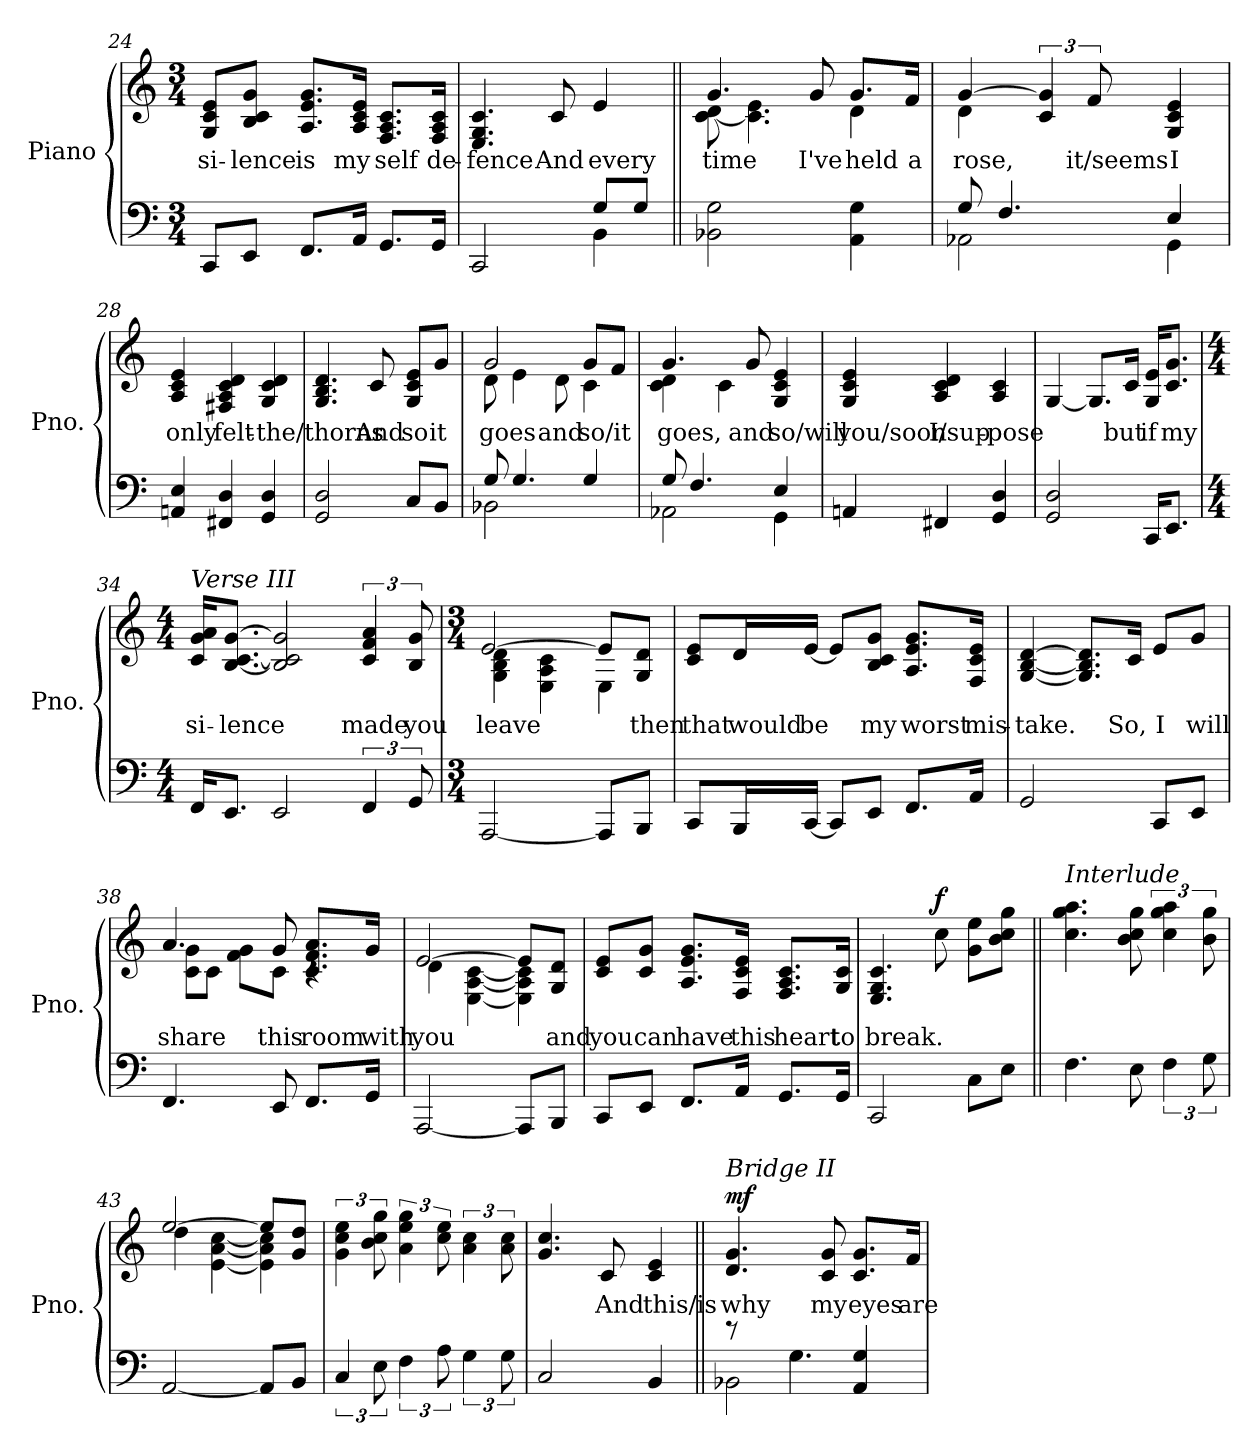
**kern	**kern	**text	**dynam
*part1	*part1	*part1	*part1
*staff2	*staff1	*staff1	*staff1/2
*I"Piano	*	*	*
*I'Pno.	*	*	*
!!LO:LB:g=z
*clefF4	*clefG2	*	*
*k[]	*k[]	*	*
*M3/4	*M3/4	*	*
=24	=24	=24	=24
!	!	!LO:LY:b	!
8CC/L	8G/ 8c/ 8e/L	si-	.
!	!	!LO:LY:b	!
8EE/J	8B/ 8c/ 8g/J	-lence	.
!	!	!LO:LY:b	!
8.FF/L	8.A/ 8.e/ 8.g/L	is	.
!	!	!LO:LY:b	!
16AA/Jk	16A/ 16c/ 16e/Jk	my	.
!	!	!LO:LY:b	!
8.GG/L	8.F/ 8.A/ 8.c/L	self	.
!	!	!LO:LY:b	!
16GG/Jk	16F/ 16A/ 16c/Jk	de-	.
=25	=25	=25	=25
*^	*	*	*
!	!	!	!LO:LY:b	!
2CC/	2ryy	4.E/ 4.G/ 4.c/	-fence	.
!	!	!	!LO:LY:b	!
.	.	8c/	And	.
!	!	!	!LO:LY:b	!
8G/L	4BB\	4e/	every	.
8G/J	.	.	.	.
*v	*v	*	*	*
=26||	=26||	=26||	=26||
!	!LO:TX:a:i:t=Bridge	!	!
!	!	!LO:LY:b	!
*	*^	*	*
2BB-X\ 2G\	4.g/	[8c\ 8d\	time	.
.	.	4.c\] 4.e\	.	.
!	!	!	!LO:LY:b	!
.	8g/	.	I've	.
!	!	!	!LO:LY:b	!
4AA\ 4G\	8.g/L	4d\	held	.
!	!	!	!LO:LY:b	!
.	16f/Jk	.	a	.
=27	=27	=27	=27	=27
*^	*	*	*	*
!	!	!	!	!LO:LY:b	!
8G/	2AA-X\	[4g/	4d\	rose,	.
4.F/	.	.	.	.	.
.	.	6c/ 6g/]	2ryy	.	.
!	!	!	!	!LO:LY:b	!
.	.	12f/	.	it/seems	.
!	!	!	!	!LO:LY:b	!
4E/	4GG\	4G/ 4c/ 4e/	.	I	.
*	*	*v	*v	*	*
!!LO:LB:g=z
=28	=28	=28	=28	=28
!	!	!	!LO:LY:b	!
*v	*v	*	*	*
4AAn/ 4E/	4A/ 4c/ 4e/	only	.
!	!	!LO:LY:b	!
4FF#X/ 4D/	4F#X/ 4A/ 4c/ 4d/	felt-	.
!	!	!LO:LY:b	!
4GG/ 4D/	4G/ 4c/ 4d/	-the/thorns	.
=29	=29	=29	=29
2GG/ 2D/	4.G/ 4.B/ 4.d/	.	.
!	!	!LO:LY:b	!
.	8c/	And	.
!	!	!LO:LY:b	!
8C/L	8G/ 8c/ 8e/L	so	.
!	!	!LO:LY:b	!
8BB/J	8g/J	it	.
=30	=30	=30	=30
*^	*	*	*
!	!	!	!LO:LY:b	!
*	*	*^	*	*
8G/	2BB-X\	8d\	2g/	goes	.
4.G/	.	4e\	.	.	.
!	!	!	!	!LO:LY:b	!
.	.	8d\	.	and	.
!	!	!	!	!LO:LY:b	!
4G/	4ryy	4c\	8g/L	so/it	.
.	.	.	8f/J	.	.
=31	=31	=31	=31	=31	=31
!	!	!	!	!LO:LY:b	!
8G/	2AA-X\	4.g/	4c\ 4d\	goes,	.
4.F/	.	.	.	.	.
.	.	.	4c\	.	.
!	!	!	!	!LO:LY:b	!
.	.	8g/	.	and	.
!	!	!	!	!LO:LY:b	!
4E/	4GG\	4G/ 4c/ 4e/	4ryy	so/will	.
!!LO:PB:g=z
=32	=32	=32	=32	=32	=32
!	!	!	!	!LO:LY:b	!
*v	*v	*	*	*	*
*	*v	*v	*	*
4AAn/	4G/ 4c/ 4e/	you/soon	.
!	!	!LO:LY:b	!
4FF#X/	4A/ 4c/ 4d/	I/sup-	.
!	!	!LO:LY:b	!
4GG/ 4D/	4A/ 4c/	-pose	.
=33	=33	=33	=33
2GG/ 2D/	[4G/	.	.
.	8.G/L]	.	.
!	!	!LO:LY:b	!
.	16c/Jk	but	.
!	!	!LO:LY:b	!
16CC/KL	16G/ 16e/KL	if	.
!	!	!LO:LY:b	!
8.EE/J	8.c/ 8.g/J	my	.
=34	=34	=34	=34
*M4/4	*M4/4	*	*
!	!LO:TX:a:i:t=Verse III	!	!
!	!	!LO:LY:b	!
16FF/KL	16c/ 16g/ 16a/KL	si-	.
!	!	!LO:LY:b	!
8.EE/J	[8.B/ [8.c/ [8.g/J	-lence	.
2EE/	2B/] 2c/] 2g/]	.	.
!	!	!LO:LY:b	!
6FF/	6c/ 6f/ 6a/	made	.
!	!	!LO:LY:b	!
12GG/	12B/ 12g/	you	.
!!LO:LB:g=z
=35	=35	=35	=35
*M3/4	*M3/4	*	*
!	!	!LO:LY:b	!
*	*^	*	*
[2AAA/	[2e/	4G\ 4B\ 4d\	leave	.
.	.	4E\ 4A\ 4c\	.	.
8AAA/L]	8e/L]	4E\	.	.
!	!	!	!LO:LY:b	!
8BBB/J	8G/ 8d/J	.	then	.
*	*v	*v	*	*
=36	=36	=36	=36
!	!	!LO:LY:b	!
8CC/L	8c/ 8e/L	that	.
!	!	!LO:LY:b	!
16BBB/L	16d/L	would	.
!	!	!LO:LY:b	!
[16CC/JJ	[16e/JJ	be	.
8CC/L]	8e/L]	.	.
!	!	!LO:LY:b	!
8EE/J	8B/ 8c/ 8g/J	my	.
!	!	!LO:LY:b	!
8.FF/L	8.A/ 8.e/ 8.g/L	worst	.
!	!	!LO:LY:b	!
16AA/Jk	16F/ 16c/ 16e/Jk	mis-	.
=37	=37	=37	=37
!	!	!LO:LY:b	!
2GG/	[4G/ [4B/ [4d/	-take.	.
.	8.G/] 8.B/] 8.d/]L	.	.
!	!	!LO:LY:b	!
.	16c/Jk	So,	.
!	!	!LO:LY:b	!
8CC/L	8e/L	I	.
!	!	!LO:LY:b	!
8EE/J	8g/J	will	.
!!LO:LB:g=z
=38	=38	=38	=38
!	!	!LO:LY:b	!
*	*^	*	*
4.FF/	4.a/	8c\ 8g\L	share	.
.	.	8c\J	.	.
.	.	8f\ 8g\L	.	.
!	!	!	!LO:LY:b	!
8EE/	8g/	8c\J	this	.
!	!	!	!LO:LY:b	!
8.FF/L	8.c/ 8.f/ 8.a/L	4rc	room	.
!	!	!	!LO:LY:b	!
16GG/Jk	16g/Jk	.	with	.
=39	=39	=39	=39	=39
!	!	!	!LO:LY:b	!
[2AAA/	[2e/	4d\	you	.
.	.	[4E\ [4A\ [4c\	.	.
8AAA/L]	8e/L]	4E\] 4A\] 4c\]	.	.
!	!	!	!LO:LY:b	!
8BBB/J	8G/ 8d/J	.	and	.
*	*v	*v	*	*
=40	=40	=40	=40
!	!	!LO:LY:b	!
8CC/L	8c/ 8e/L	you	.
!	!	!LO:LY:b	!
8EE/J	8c/ 8g/J	can	.
!	!	!LO:LY:b	!
8.FF/L	8.A/ 8.e/ 8.g/L	have	.
!	!	!LO:LY:b	!
16AA/Jk	16F/ 16c/ 16e/Jk	this	.
!	!	!LO:LY:b	!
8.GG/L	8.F/ 8.A/ 8.c/L	heart	.
!	!	!LO:LY:b	!
16GG/Jk	16G/ 16c/Jk	to	.
=41	=41	=41	=41
!	!	!LO:LY:b	!
2CC/	4.E/ 4.G/ 4.c/	break.	.
!	!	!	!LO:DY:b
.	8cc\	.	f
8C\L	8g\ 8ee\L	.	.
8E\J	8b\ 8cc\ 8gg\J	.	.
!!LO:LB:g=z
=42||	=42||	=42||	=42||
!	!LO:TX:a:i:t=Interlude	!	!
4.F\	4.cc\ 4.gg\ 4.aa\	.	.
8E\	8b\ 8cc\ 8gg\	.	.
6F\	6cc\ 6gg\ 6aa\	.	.
12G\	12b\ 12gg\	.	.
=43	=43	=43	=43
*	*^	*	*
[2AA/	[2ee/	4dd\	.	.
.	.	[4e\ [4a\ [4cc\	.	.
8AA/L]	8ee/L]	4e\] 4a\] 4cc\]	.	.
8BB/J	8g/ 8dd/J	.	.	.
*	*v	*v	*	*
=44	=44	=44	=44
6C/	6g\ 6cc\ 6ee\	.	.
12E\	12b\ 12cc\ 12gg\	.	.
6F\	6a\ 6ee\ 6gg\	.	.
12A\	12cc\ 12ee\	.	.
6G\	6a\ 6cc\	.	.
12G\	12a\ 12cc\	.	.
=45	=45	=45	=45
2C/	4.g/ 4.cc/	.	.
!	!	!LO:LY:b	!
.	8c/	And	.
!	!	!LO:LY:b	!
4BB/	4c/ 4e/	this/is	.
=46||	=46||	=46||	=46||
*^	*	*	*
!	!	!LO:TX:a:i:t=Bridge II	!	!
!	!	!	!LO:LY:b	!LO:DY:b
2BB-X\	8re	4.d/ 4.g/	why	mf
.	8ryy	.	.	.
.	4.G\	.	.	.
!	!	!	!LO:LY:b	!
.	.	8c/ 8g/	my	.
!	!	!	!LO:LY:b	!
4AA/ 4G/	.	8.c/ 8.g/L	eyes	.
.	8ryy	.	.	.
!	!	!	!LO:LY:b	!
.	.	16f/Jk	are	.
*v	*v	*	*	*
=	=	=	=
*-	*-	*-	*-
